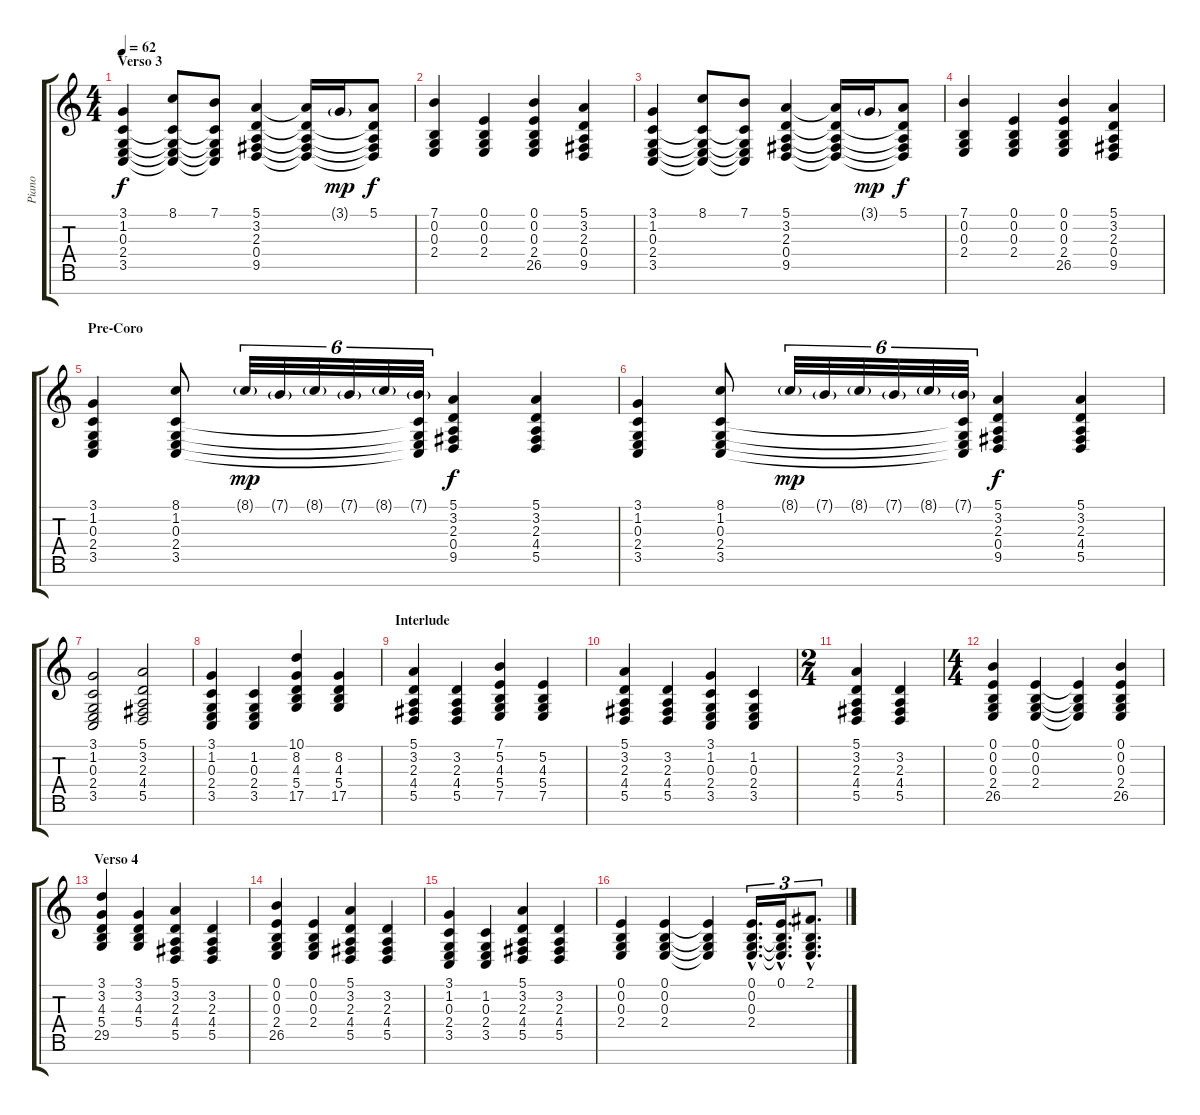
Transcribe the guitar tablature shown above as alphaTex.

\track ("Piano" "Piano") {instrument brightacousticpiano}
\staff {score tabs}
\tuning (E4 B3 G3 D3 A2 E2 B1) {hide}
\ts (4 4)
\section ("" "Verso 3")
\tempo 62
\clef g2
\ks c
(3.1 1.2 0.3 2.4 3.5).4{dy f} (8.1 1.2{t} 0.3{t} 2.4{t} 3.5{t}).8 (7.1 1.2{t} 0.3{t} 2.4{t} 3.5{t}).8 (5.1 3.2 2.3 0.4 9.5).4 (5.1{t} 3.2{t} 2.3{t} 0.4{t} 9.5{t}).16 3.1{g}.16{dy mp} (5.1 3.2{t} 2.3{t} 0.4{t} 9.5{t}).8{dy f} |
(7.1 0.2 0.3 2.4).4 (0.1 0.2 0.3 2.4).4 (0.1 0.2 0.3 2.4 26.5).4 (5.1 3.2 2.3 0.4 9.5).4 |
(3.1 1.2 0.3 2.4 3.5).4 (8.1 1.2{t} 0.3{t} 2.4{t} 3.5{t}).8 (7.1 1.2{t} 0.3{t} 2.4{t} 3.5{t}).8 (5.1 3.2 2.3 0.4 9.5).4 (5.1{t} 3.2{t} 2.3{t} 0.4{t} 9.5{t}).16 3.1{g}.16{dy mp} (5.1 3.2{t} 2.3{t} 0.4{t} 9.5{t}).8{dy f} |
(7.1 0.2 0.3 2.4).4 (0.1 0.2 0.3 2.4).4 (0.1 0.2 0.3 2.4 26.5).4 (5.1 3.2 2.3 0.4 9.5).4 |
\section ("" "Pre-Coro")
(3.1 1.2 0.3 2.4 3.5).4 (8.1 1.2 0.3 2.4 3.5).8 8.1{g}.32{tu (6 4) dy mp} 7.1{g}.32{tu (6 4)} 8.1{g}.32{tu (6 4)} 7.1{g}.32{tu (6 4)} 8.1{g}.32{tu (6 4)} (7.1{g} 1.2{t} 0.3{t} 2.4{t} 3.5{t}).32{tu (6 4)} (5.1 3.2 2.3 0.4 9.5).4{dy f} (5.1 3.2 2.3 4.4 5.5).4 |
(3.1 1.2 0.3 2.4 3.5).4 (8.1 1.2 0.3 2.4 3.5).8 8.1{g}.32{tu (6 4) dy mp} 7.1{g}.32{tu (6 4)} 8.1{g}.32{tu (6 4)} 7.1{g}.32{tu (6 4)} 8.1{g}.32{tu (6 4)} (7.1{g} 1.2{t} 0.3{t} 2.4{t} 3.5{t}).32{tu (6 4)} (5.1 3.2 2.3 0.4 9.5).4{dy f} (5.1 3.2 2.3 4.4 5.5).4 |
(3.1 1.2 0.3 2.4 3.5).2 (5.1 3.2 2.3 4.4 5.5).2 |
(3.1 1.2 0.3 2.4 3.5).4 (1.2 0.3 2.4 3.5).4 (10.1 8.2 4.3 5.4 17.5).4 (8.2 4.3 5.4 17.5).4 |
\section ("" "Interlude")
(5.1 3.2 2.3 4.4 5.5).4 (3.2 2.3 4.4 5.5).4 (7.1 5.2 4.3 5.4 7.5).4 (5.2 4.3 5.4 7.5).4 |
(5.1 3.2 2.3 4.4 5.5).4 (3.2 2.3 4.4 5.5).4 (3.1 1.2 0.3 2.4 3.5).4 (1.2 0.3 2.4 3.5).4 |
\ts (2 4)
(5.1 3.2 2.3 4.4 5.5).4 (3.2 2.3 4.4 5.5).4 |
\ts (4 4)
(0.1 0.2 0.3 2.4 26.5).4 (0.1 0.2 0.3 2.4).4 (0.1{t} 0.2{t} 0.3{t} 2.4{t}).4 (0.1 0.2 0.3 2.4 26.5).4 |
\section ("" "Verso 4")
(3.1 3.2 4.3 5.4 29.5).4 (3.1 3.2 4.3 5.4).4 (5.1 3.2 2.3 4.4 5.5).4 (3.2 2.3 4.4 5.5).4 |
(0.1 0.2 0.3 2.4 26.5).4 (0.1 0.2 0.3 2.4).4 (5.1 3.2 2.3 4.4 5.5).4 (3.2 2.3 4.4 5.5).4 |
(3.1 1.2 0.3 2.4 3.5).4 (1.2 0.3 2.4 3.5).4 (5.1 3.2 2.3 4.4 5.5).4 (3.2 2.3 4.4 5.5).4 |
(0.1 0.2 0.3 2.4).4 (0.1 0.2 0.3 2.4).4 (0.1{t} 0.2{t} 0.3{t} 2.4{t}).4 (0.1{hac} 0.2{hac} 0.3{hac} 2.4{hac}).16{d tu (3 2)} (0.1{hac} 0.2{hac t} 0.3{hac t} 2.4{hac t}).16{d tu (3 2)} (2.1{hac} 0.2{hac t} 0.3{hac t} 2.4{hac t}).8{d tu (3 2)}
